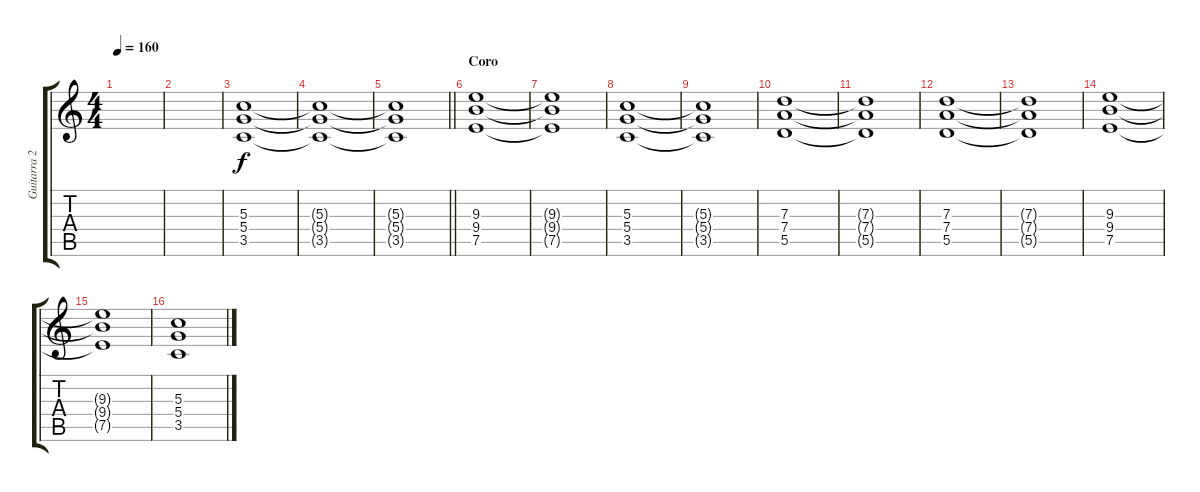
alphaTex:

\track ("Guitarra 2" "Guitarra 2") {instrument distortionguitar}
\staff {score tabs}
\tuning (E4 B3 G3 D3 A2 E2) {hide}
\ts (4 4)
\tempo 160
\clef g2
\ks c
|
|
(5.3 5.4 3.5).1 |
(5.3{t} 5.4{t} 3.5{t}).1 |
\barLineRight lightlight
(5.3{t} 5.4{t} 3.5{t}).1 |
\section ("" "Coro")
(9.3 9.4 7.5).1 |
(9.3{t} 9.4{t} 7.5{t}).1 |
(5.3 5.4 3.5).1 |
(5.3{t} 5.4{t} 3.5{t}).1 |
(7.3 7.4 5.5).1 |
(7.3{t} 7.4{t} 5.5{t}).1 |
(7.3 7.4 5.5).1 |
(7.3{t} 7.4{t} 5.5{t}).1 |
(9.3 9.4 7.5).1 |
(9.3{t} 9.4{t} 7.5{t}).1 |
(5.3 5.4 3.5).1
